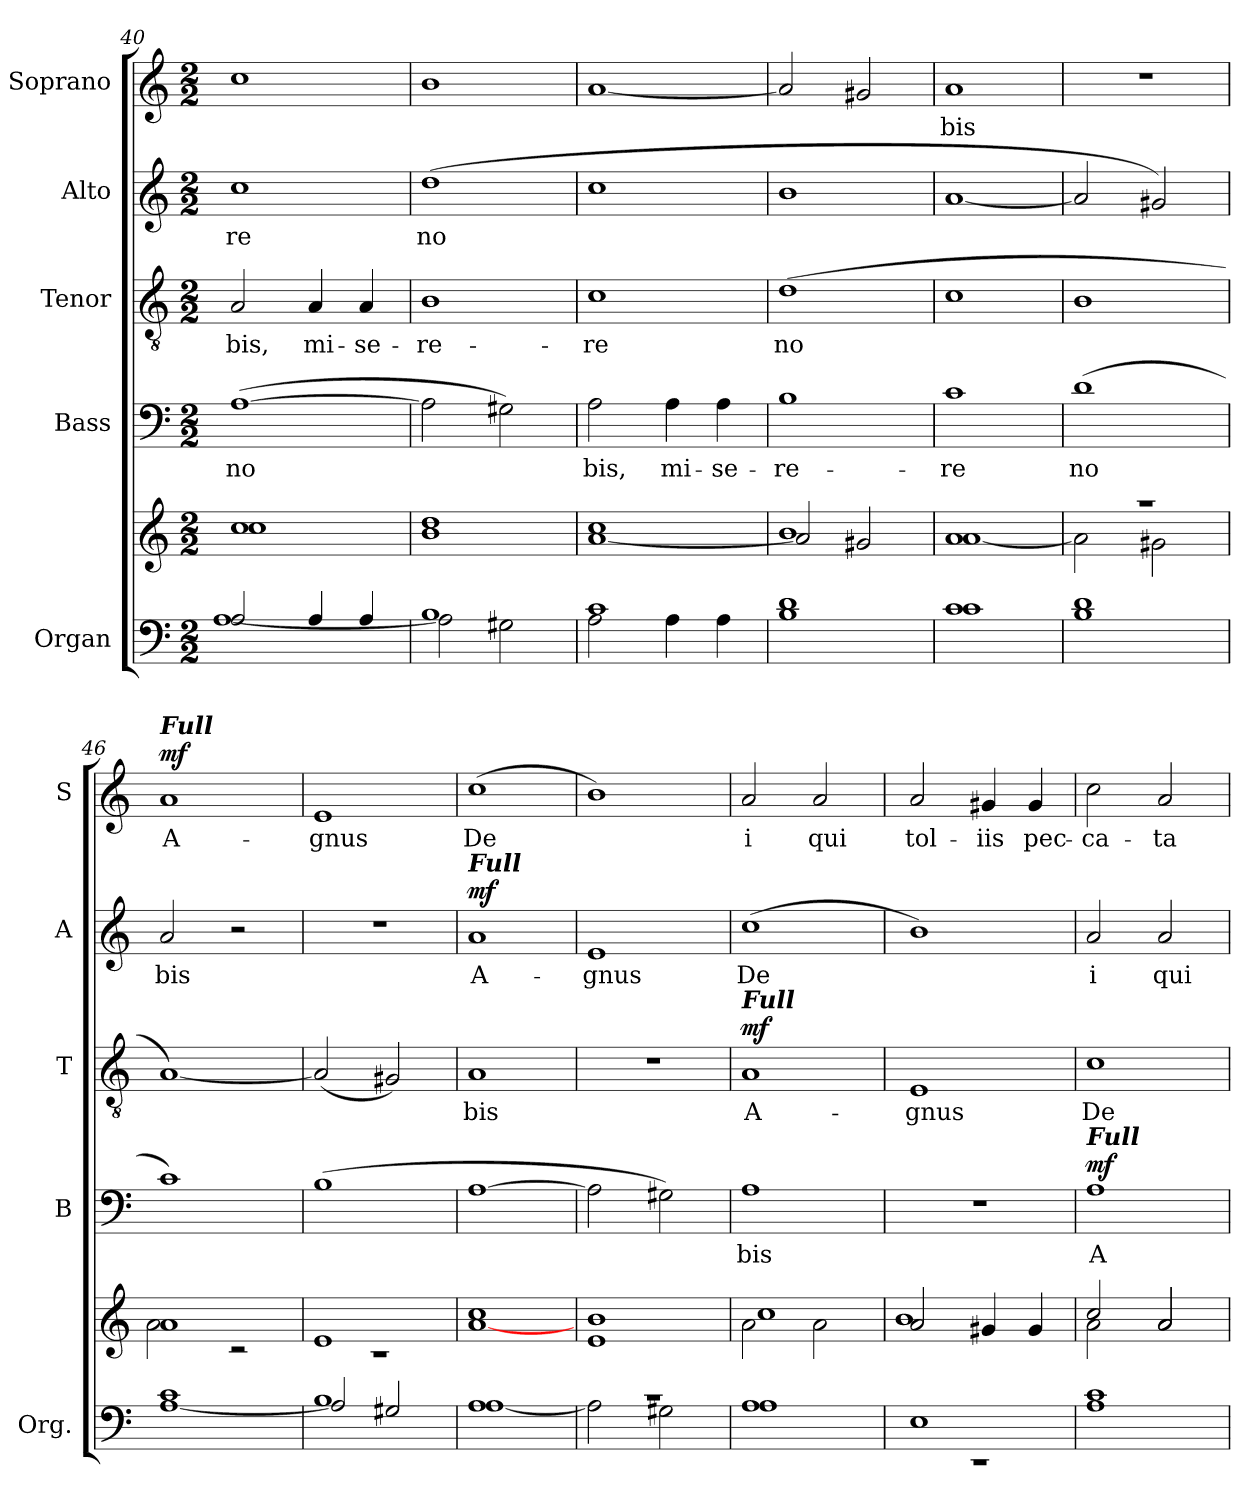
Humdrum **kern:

**kern	**kern	**kern	**text	**dynam	**kern	**text	**dynam	**kern	**text	**dynam	**kern	**text	**dynam
*part5	*part5	*part4	*part4	*part4	*part3	*part3	*part3	*part2	*part2	*part2	*part1	*part1	*part1
*staff6	*staff5	*staff4	*staff4	*staff4	*staff3	*staff3	*staff3	*staff2	*staff2	*staff2	*staff1	*staff1	*staff1
*I"Organ	*	*I"Bass	*	*	*I"Tenor	*	*	*I"Alto	*	*	*I"Soprano	*	*
*I'Org.	*	*I'B	*	*	*I'T	*	*	*I'A	*	*	*I'S	*	*
*clefF4	*clefG2	*clefF4	*	*	*clefGv2	*	*	*clefG2	*	*	*clefG2	*	*
*k[]	*k[]	*k[]	*	*	*k[]	*	*	*k[]	*	*	*k[]	*	*
*C:	*C:	*C:	*	*	*C:	*	*	*C:	*	*	*C:	*	*
*M2/2	*M2/2	*M2/2	*	*	*M2/2	*	*	*M2/2	*	*	*M2/2	*	*
=40	=40	=40	=40	=40	=40	=40	=40	=40	=40	=40	=40	=40	=40
*^	*^	*	*	*	*	*	*	*	*	*	*	*	*
!	!	!	!	!	!LO:LY:b	!	!	!LO:LY:b	!	!	!LO:LY:b	!	!	!	!
2A/	[<1A	1cc	1cc	(>[1A	no­	.	2A/	bis,	.	1cc	-re	.	1cc	.	.
!	!	!	!	!	!	!	!	!LO:LY:b	!	!	!	!	!	!	!
4A/	.	.	.	.	.	.	4A/	mi-	.	.	.	.	.	.	.
!	!	!	!	!	!	!	!	!LO:LY:b	!	!	!	!	!	!	!
4A/	.	.	.	.	.	.	4A/	-se-	.	.	.	.	.	.	.
=41	=41	=41	=41	=41	=41	=41	=41	=41	=41	=41	=41	=41	=41	=41	=41
!	!	!	!	!	!	!	!	!LO:LY:b	!	!	!LO:LY:b	!	!	!	!
1B	2A\]	1dd	1b	2A\]	.	.	1B	-re-	.	(<1dd	no­	.	1b	.	.
.	2G#X\	.	.	2G#X\)	.	.	.	.	.	.	.	.	.	.	.
=42	=42	=42	=42	=42	=42	=42	=42	=42	=42	=42	=42	=42	=42	=42	=42
!	!	!	!	!	!LO:LY:b	!	!	!LO:LY:b	!	!	!	!	!	!	!
1c	2A\	1cc	[<1a	2A\	bis,	.	1c	-re	.	1cc	.	.	[1a	.	.
!	!	!	!	!	!LO:LY:b	!	!	!	!	!	!	!	!	!	!
.	4A\	.	.	4A\	mi-	.	.	.	.	.	.	.	.	.	.
!	!	!	!	!	!LO:LY:b	!	!	!	!	!	!	!	!	!	!
.	4A\	.	.	4A\	-se-	.	.	.	.	.	.	.	.	.	.
=43	=43	=43	=43	=43	=43	=43	=43	=43	=43	=43	=43	=43	=43	=43	=43
!	!	!	!	!	!LO:LY:b	!	!	!LO:LY:b	!	!	!	!	!	!	!
1d	1B	1b	2a/]	1B	-re-	.	(<1d	no­	.	1b	.	.	2a/]	.	.
.	.	.	2g#X/	.	.	.	.	.	.	.	.	.	2g#X/	.	.
=44	=44	=44	=44	=44	=44	=44	=44	=44	=44	=44	=44	=44	=44	=44	=44
!	!	!	!	!	!LO:LY:b	!	!	!	!	!	!	!	!	!LO:LY:b	!
1c	1c	1a	[<1a	1c	-re	.	1c	.	.	[1a	.	.	1a	bis	.
=45	=45	=45	=45	=45	=45	=45	=45	=45	=45	=45	=45	=45	=45	=45	=45
!	!	!	!	!	!LO:LY:b	!	!	!	!	!	!	!	!	!	!
1d	1B	1raa	2a\]	(>1d	no­	.	1B	.	.	2a/]	.	.	1r	.	.
.	.	.	2g#X\	.	.	.	.	.	.	2g#X/)	.	.	.	.	.
=46	=46	=46	=46	=46	=46	=46	=46	=46	=46	=46	=46	=46	=46	=46	=46
!	!	!	!	!	!	!	!	!	!	!	!	!	!LO:TX:a:Bi:t=Full	!	!
!	!	!	!	!	!	!	!	!	!	!	!LO:LY:b	!	!	!LO:LY:b	!LO:DY:b
1c	[<1A	1a	2a\	1c)	.	.	[1A)	.	.	2a/	bis	.	1a	A-	mf
.	.	.	2rc	.	.	.	.	.	.	2r	.	.	.	.	.
!!LO:LB:g=z
=47	=47	=47	=47	=47	=47	=47	=47	=47	=47	=47	=47	=47	=47	=47	=47
!	!	!	!	!	!	!	!	!	!	!	!	!	!	!LO:LY:b	!
1B	2A/]	1e	1rc	(>1B	.	.	(<2A/]	.	.	1r	.	.	1e	-gnus	.
.	2G#X/	.	.	.	.	.	2G#X/)	.	.	.	.	.	.	.	.
=48	=48	=48	=48	=48	=48	=48	=48	=48	=48	=48	=48	=48	=48	=48	=48
!	!	!	!	!	!	!	!	!	!	!LO:TX:a:Bi:t=Full	!	!	!	!	!
!	!	!	!	!	!	!	!	!LO:LY:b	!	!	!LO:LY:b	!LO:DY:b	!	!LO:LY:b	!
1A	[<1A	1cc	[<1a	[1A	.	.	1A	bis	.	1a	A-	mf	(>1cc	De­	.
=49	=49	=49	=49	=49	=49	=49	=49	=49	=49	=49	=49	=49	=49	=49	=49
!	!	!	!	!	!	!	!	!	!	!	!LO:LY:b	!	!	!	!
1rc	2A\]	1b	1e	2A\]	.	.	1r	.	.	1e	-gnus	.	1b)	.	.
.	2G#X\	.	.	2G#X\)	.	.	.	.	.	.	.	.	.	.	.
=50	=50	=50	=50	=50	=50	=50	=50	=50	=50	=50	=50	=50	=50	=50	=50
!	!	!	!	!	!	!	!LO:TX:a:Bi:t=Full	!	!	!	!	!	!	!	!
!	!	!	!	!	!LO:LY:b	!	!	!LO:LY:b	!LO:DY:b	!	!LO:LY:b	!	!	!LO:LY:b	!
1A	1A	2a\	1cc	1A	bis	.	1A	A-	mf	(>1cc	De­	.	2a/	i	.
!	!	!	!	!	!	!	!	!	!	!	!	!	!	!LO:LY:b	!
.	.	2a\	.	.	.	.	.	.	.	.	.	.	2a/	qui	.
=51	=51	=51	=51	=51	=51	=51	=51	=51	=51	=51	=51	=51	=51	=51	=51
!	!	!	!	!	!	!	!	!LO:LY:b	!	!	!	!	!	!LO:LY:b	!
1E	1rEE	2a/	1b	1r	.	.	1E	-gnus	.	1b)	.	.	2a/	tol-	.
!	!	!	!	!	!	!	!	!	!	!	!	!	!	!LO:LY:b	!
.	.	4g#X/	.	.	.	.	.	.	.	.	.	.	4g#X/	-iis	.
!	!	!	!	!	!	!	!	!	!	!	!	!	!	!LO:LY:b	!
.	.	4g#/	.	.	.	.	.	.	.	.	.	.	4g#/	pec-	.
=52	=52	=52	=52	=52	=52	=52	=52	=52	=52	=52	=52	=52	=52	=52	=52
!	!	!	!	!LO:TX:a:Bi:t=Full	!	!	!	!	!	!	!	!	!	!	!
!	!	!	!	!	!LO:LY:b	!LO:DY:b	!	!LO:LY:b	!	!	!LO:LY:b	!	!	!LO:LY:b	!
1c	1A	2cc/	2a\	1A	A-	mf	1c	De­	.	2a/	i	.	2cc\	-ca-	.
!	!	!	!	!	!	!	!	!	!	!	!LO:LY:b	!	!	!LO:LY:b	!
.	.	2a/	2a/	.	.	.	.	.	.	2a/	qui	.	2a/	-ta	.
*v	*v	*	*	*	*	*	*	*	*	*	*	*	*	*	*
*	*v	*v	*	*	*	*	*	*	*	*	*	*	*	*
=	=	=	=	=	=	=	=	=	=	=	=	=	=
*-	*-	*-	*-	*-	*-	*-	*-	*-	*-	*-	*-	*-	*-
